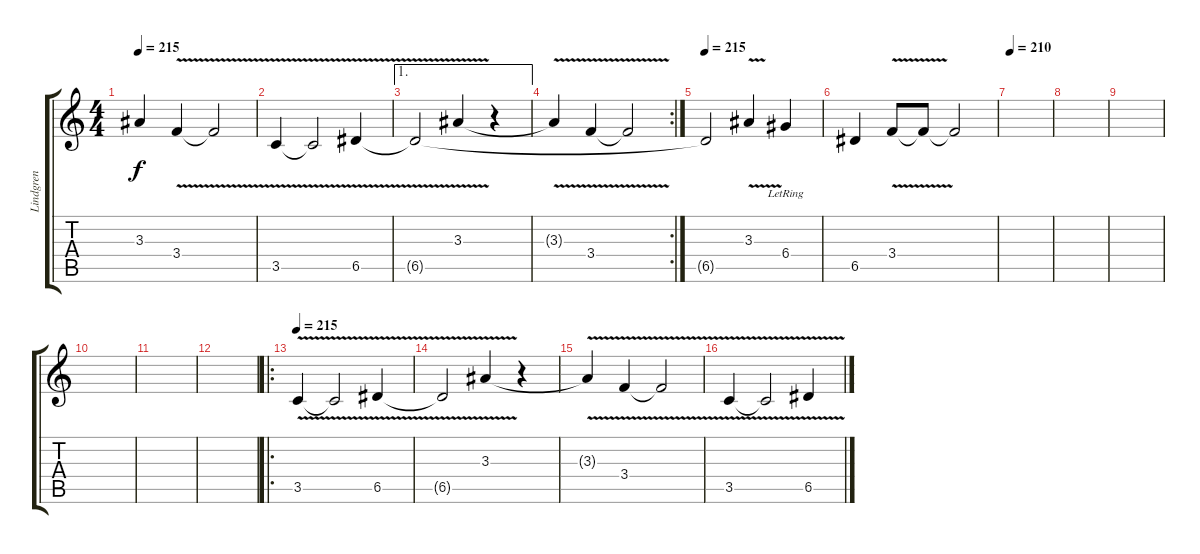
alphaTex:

\track ("Lindgren" "Lindgren") {instrument distortionguitar}
\staff {score tabs}
\tuning (E4 B3 G3 D3 A2 E2) {hide}
\ts (4 4)
\tempo 215
\clef g2
\ks c
3.3{t}.4{dy f} 3.4{v}.4 3.4{t}.2 |
3.5{v}.4 3.5{t}.2 6.5{v}.4 |
\ae 1
6.5{t}.2 3.3{v}.4 r.4 |
\rc 2
3.3{t}.4 3.4{v}.4 3.4{t}.2 |
\tempo 215
6.5{t}.2 3.3{v}.4 6.4{lr}.4 |
6.5.4 3.4{v}.8 3.4{t}.8 3.4{t}.2 |
\tempo 210
|
|
|
|
|
|
\ro
\tempo 215
3.5{v}.4 3.5{t}.2 6.5{v}.4 |
6.5{t}.2 3.3{v}.4 r.4 |
3.3{t}.4 3.4{v}.4 3.4{t}.2 |
3.5{v}.4 3.5{t}.2 6.5{v}.4
